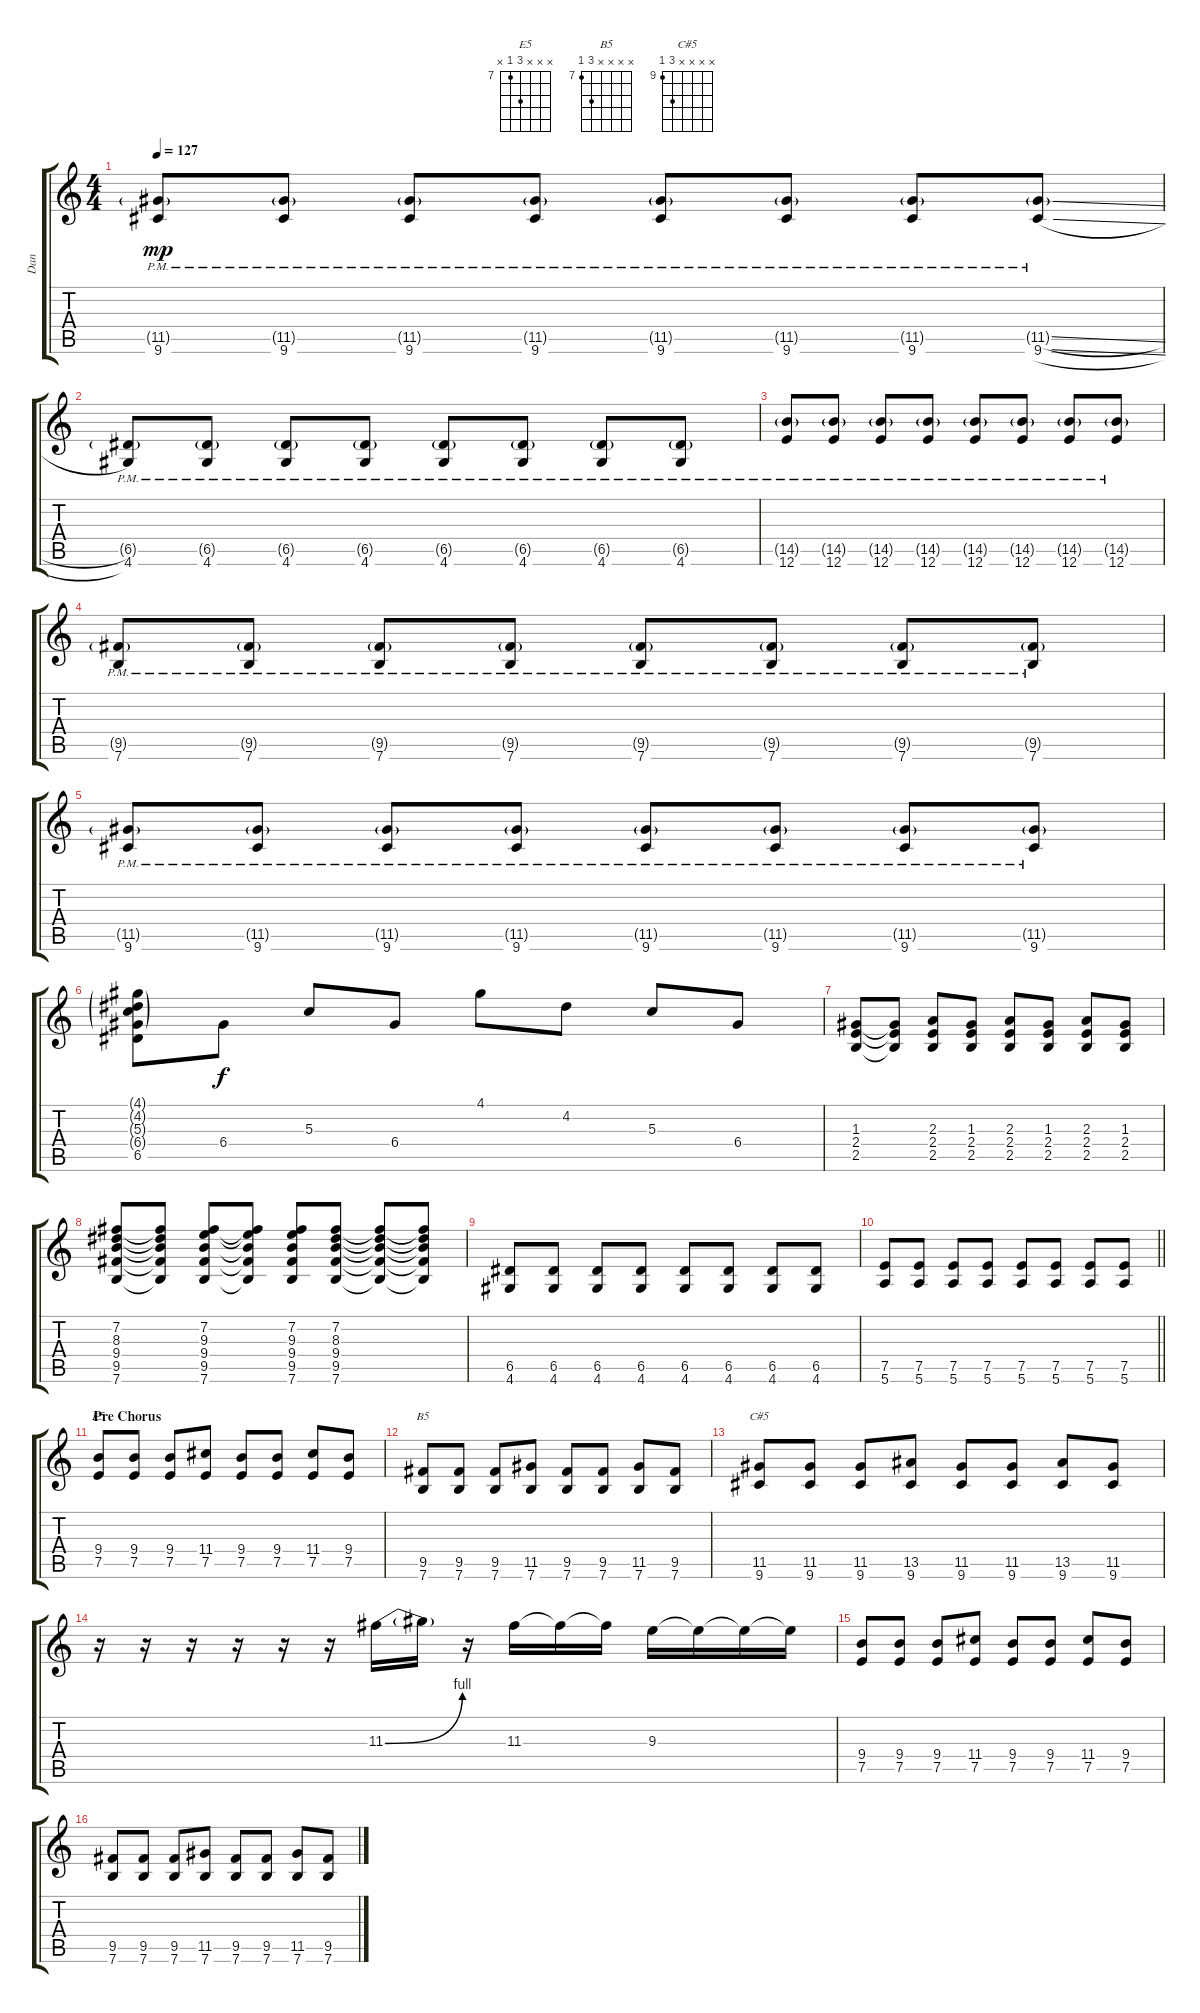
\track ("Dan" "Dan") {instrument overdrivenguitar}
\staff {score tabs}
\tuning (E4 B3 G3 D3 A2 E2) {hide}
\chord ("E5" x x x 9 7 x) {firstfret 7}
\chord ("B5" x x x x 9 7) {firstfret 7}
\chord ("C#5" x x x x 11 9) {firstfret 9}
\ts (4 4)
\tempo 127
\clef g2
\ks c
(11.5{g pm} 9.6{pm}).8{dy mp} (11.5{g pm} 9.6{pm}).8 (11.5{g pm} 9.6{pm}).8 (11.5{g pm} 9.6{pm}).8 (11.5{g pm} 9.6{pm}).8 (11.5{g pm} 9.6{pm}).8 (11.5{g pm} 9.6{pm}).8 (11.5{sl g pm} 9.6{sl pm}).8 |
(6.5{g pm} 4.6{pm}).8 (6.5{g pm} 4.6{pm}).8 (6.5{g pm} 4.6{pm}).8 (6.5{g pm} 4.6{pm}).8 (6.5{g pm} 4.6{pm}).8 (6.5{g pm} 4.6{pm}).8 (6.5{g pm} 4.6{pm}).8 (6.5{g pm} 4.6{pm}).8 |
(14.5{g pm} 12.6).8 (14.5{g pm} 12.6).8 (14.5{g pm} 12.6).8 (14.5{g pm} 12.6).8 (14.5{g pm} 12.6).8 (14.5{g pm} 12.6).8 (14.5{g pm} 12.6).8 (14.5{g pm} 12.6).8 |
(9.5{g pm} 7.6{pm}).8 (9.5{g pm} 7.6{pm}).8 (9.5{g pm} 7.6{pm}).8 (9.5{g pm} 7.6{pm}).8 (9.5{g pm} 7.6{pm}).8 (9.5{g pm} 7.6{pm}).8 (9.5{g pm} 7.6{pm}).8 (9.5{g pm} 7.6{pm}).8 |
(11.5{g pm} 9.6{pm}).8 (11.5{g pm} 9.6{pm}).8 (11.5{g pm} 9.6{pm}).8 (11.5{g pm} 9.6{pm}).8 (11.5{g pm} 9.6{pm}).8 (11.5{g pm} 9.6{pm}).8 (11.5{g pm} 9.6{pm}).8 (11.5{g pm} 9.6{pm}).8 |
(4.1{g} 4.2{g} 5.3{g} 6.4{g} 6.5).8 6.4.8{dy f} 5.3.8 6.4.8 4.1.8 4.2.8 5.3.8 6.4.8 |
(1.3 2.4 2.5).8{instrument overdrivenguitar} (1.3{t} 2.4{t} 2.5{t}).8 (2.3 2.4 2.5).8 (1.3 2.4 2.5).8 (2.3 2.4 2.5).8 (1.3 2.4 2.5).8 (2.3 2.4 2.5).8 (1.3 2.4 2.5).8 |
(7.2 8.3 9.4 9.5 7.6).8 (7.2{t} 8.3{t} 9.4{t} 9.5{t} 7.6{t}).8 (7.2 9.3 9.4 9.5 7.6).8 (7.2{t} 9.3{t} 9.4{t} 9.5{t} 7.6{t}).8 (7.2 9.3 9.4 9.5 7.6).8 (7.2 8.3 9.4 9.5 7.6).8 (7.2{t} 8.3{t} 9.4{t} 9.5{t} 7.6{t}).8 (7.2{t} 8.3{t} 9.4{t} 9.5{t} 7.6{t}).8 |
(6.5 4.6).8 (6.5 4.6).8 (6.5 4.6).8 (6.5 4.6).8 (6.5 4.6).8 (6.5 4.6).8 (6.5 4.6).8 (6.5 4.6).8 |
\barLineRight lightlight
(7.5 5.6).8 (7.5 5.6).8 (7.5 5.6).8 (7.5 5.6).8 (7.5 5.6).8 (7.5 5.6).8 (7.5 5.6).8 (7.5 5.6).8 |
\section ("" "Pre Chorus")
(9.4 7.5).8{ch "E5" volume 11 instrument overdrivenguitar} (9.4 7.5).8 (9.4 7.5).8 (11.4 7.5).8 (9.4 7.5).8 (9.4 7.5).8 (11.4 7.5).8 (9.4 7.5).8 |
(9.5 7.6).8{ch "B5"} (9.5 7.6).8 (9.5 7.6).8 (11.5 7.6).8 (9.5 7.6).8 (9.5 7.6).8 (11.5 7.6).8 (9.5 7.6).8 |
(11.5 9.6).8{ch "C#5"} (11.5 9.6).8 (11.5 9.6).8 (13.5 9.6).8 (11.5 9.6).8 (11.5 9.6).8 (13.5 9.6).8 (11.5 9.6).8 |
r.16 r.16 r.16 r.16 r.16 r.16 11.3{be (bend 0 0 60 4)}.16{volume 16} 11.3{t}.16 r.16 11.3.16 11.3{t}.16 11.3{t}.16 9.3.16 9.3{t}.16 9.3{t}.16 9.3{t}.16 |
(9.4 7.5).8{volume 11} (9.4 7.5).8 (9.4 7.5).8 (11.4 7.5).8 (9.4 7.5).8 (9.4 7.5).8 (11.4 7.5).8 (9.4 7.5).8 |
(9.5 7.6).8 (9.5 7.6).8 (9.5 7.6).8 (11.5 7.6).8 (9.5 7.6).8 (9.5 7.6).8 (11.5 7.6).8 (9.5 7.6).8
